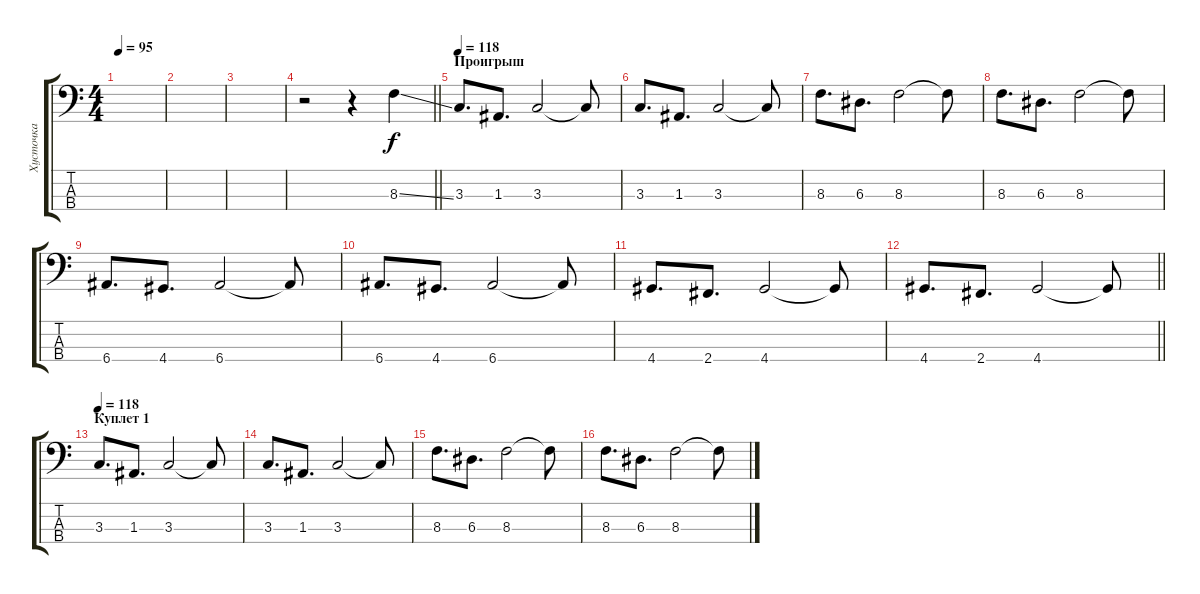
\track ("Хусточка" "Хусточка") {instrument electricbassfinger}
\staff {score tabs}
\tuning (G2 D2 A1 E1) {hide}
\ts (4 4)
\tempo 95
\clef f4
\ks c
|
|
|
\barLineRight lightlight
r.2 r.4 8.3{ss}.4 |
\section ("" "Проигрыш")
\tempo 118
3.3.8{d} 1.3.8{d} 3.3.2 3.3{t}.8 |
3.3.8{d} 1.3.8{d} 3.3.2 3.3{t}.8 |
8.3.8{d} 6.3.8{d} 8.3.2 8.3{t}.8 |
8.3.8{d} 6.3.8{d} 8.3.2 8.3{t}.8 |
6.4.8{d} 4.4.8{d} 6.4.2 6.4{t}.8 |
6.4.8{d} 4.4.8{d} 6.4.2 6.4{t}.8 |
4.4.8{d} 2.4.8{d} 4.4.2 4.4{t}.8 |
\barLineRight lightlight
4.4.8{d} 2.4.8{d} 4.4.2 4.4{t}.8 |
\section ("" "Куплет 1")
\tempo 118
3.3.8{d} 1.3.8{d} 3.3.2 3.3{t}.8 |
3.3.8{d} 1.3.8{d} 3.3.2 3.3{t}.8 |
8.3.8{d} 6.3.8{d} 8.3.2 8.3{t}.8 |
8.3.8{d} 6.3.8{d} 8.3.2 8.3{t}.8
